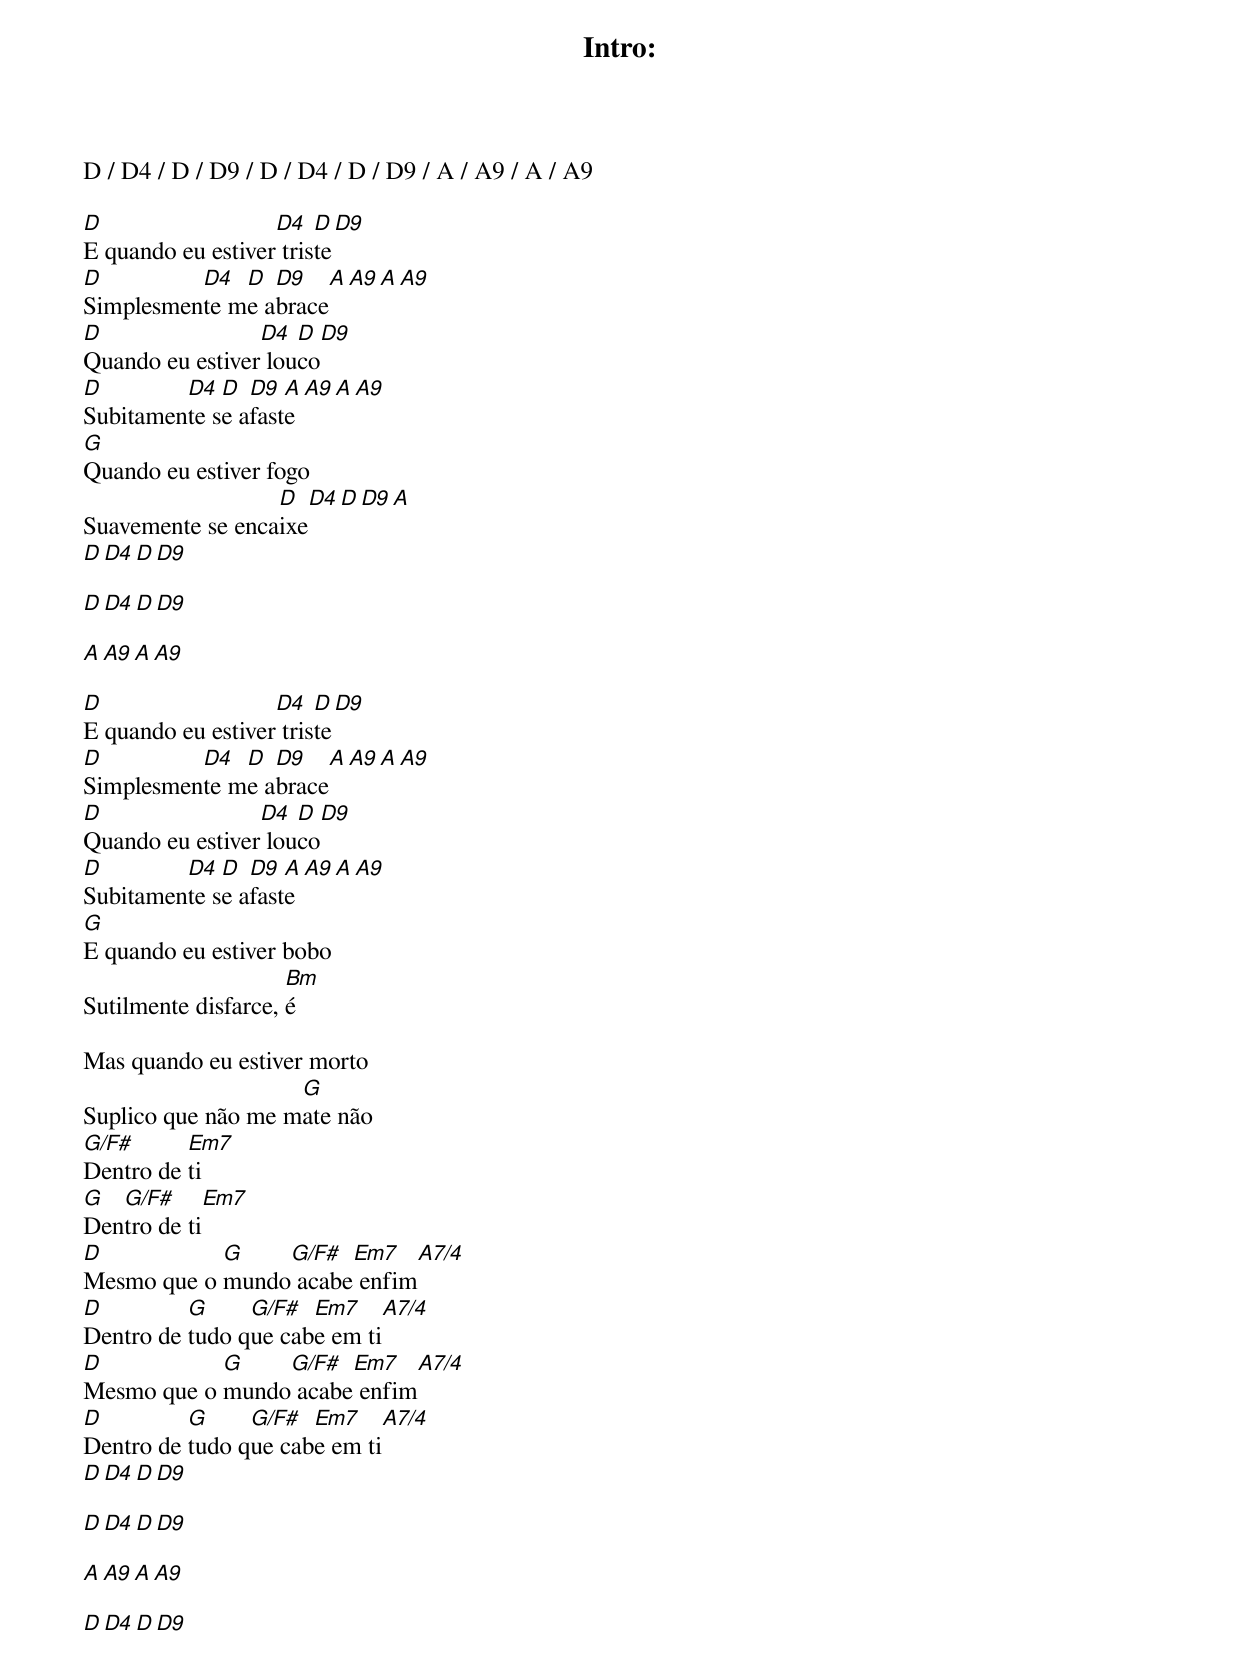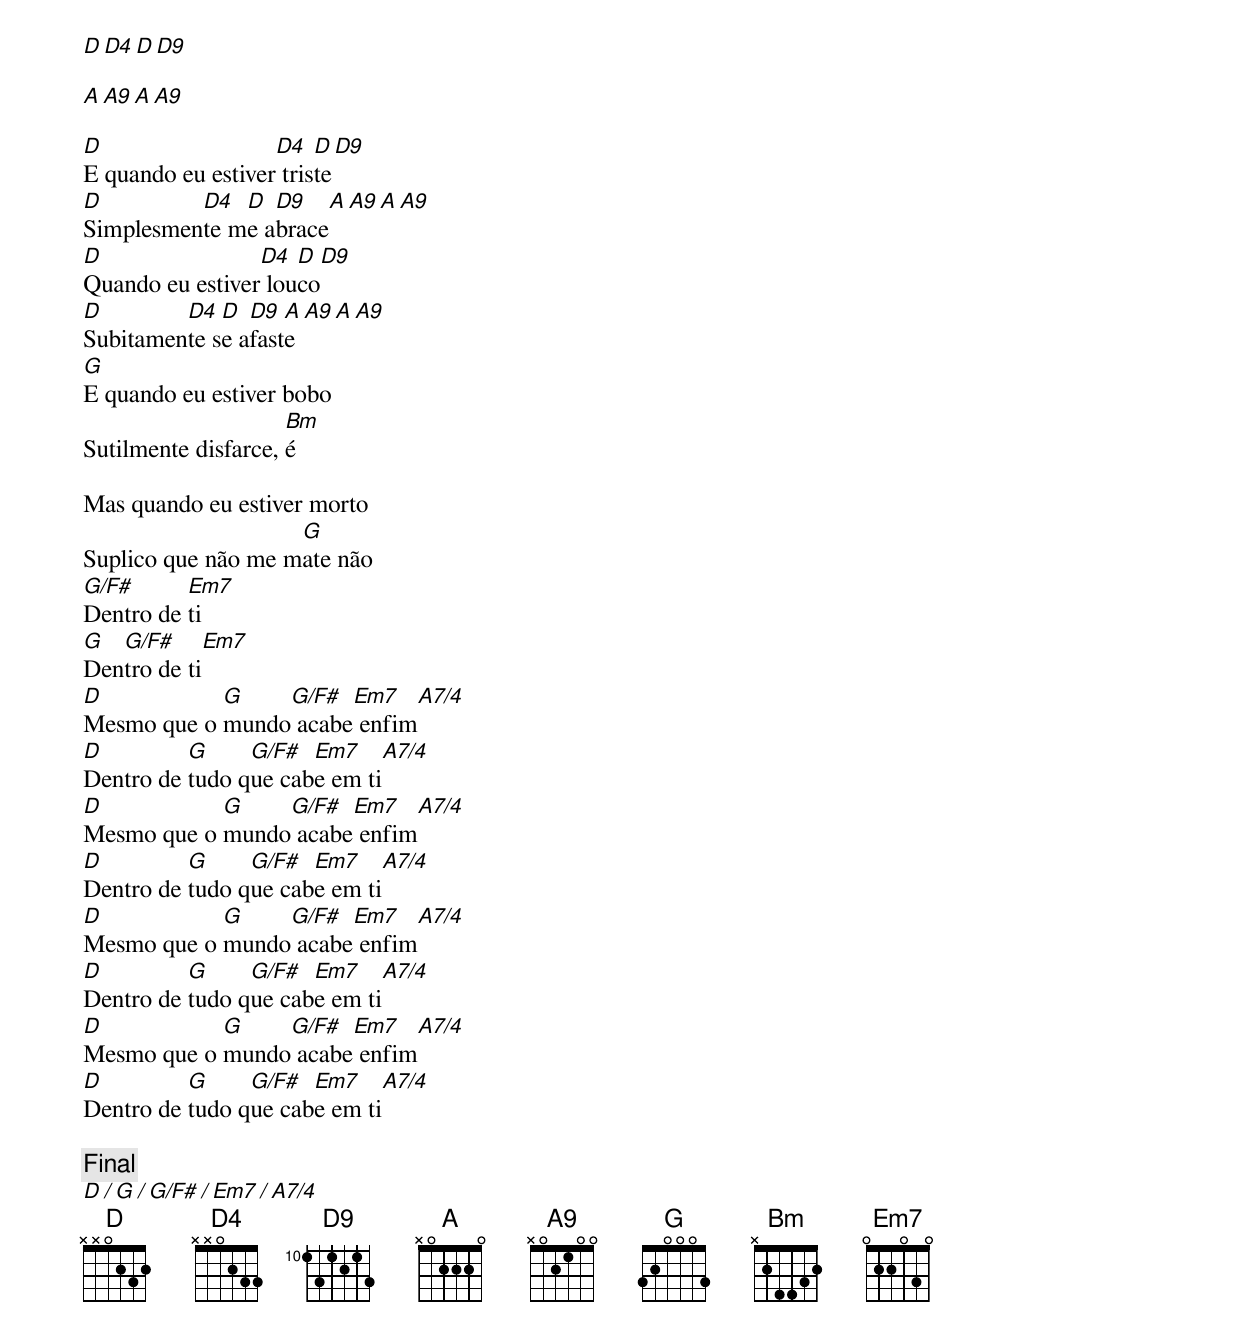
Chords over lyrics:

Intro:
D / D4 / D / D9 / D / D4 / D / D9 / A / A9 / A / A9

D                  D4   D  D9
E quando eu estiver triste
D         D4  D  D9   A   A9  A  A9
Simplesmente me abrace
D                D4  D  D9
Quando eu estiver louco
D        D4  D  D9  A    A9  A  A9
Subitamente se afaste
G
Quando eu estiver fogo
                  D    D4  D  D9  A
Suavemente se encaixe
D  D4  D  D9

D  D4  D  D9

A  A9  A  A9

D                  D4   D  D9
E quando eu estiver triste
D         D4  D  D9   A   A9  A  A9
Simplesmente me abrace
D                D4  D  D9
Quando eu estiver louco
D        D4  D  D9  A    A9  A  A9
Subitamente se afaste
G
E quando eu estiver bobo
                     Bm
Sutilmente disfarce, é

Mas quando eu estiver morto
                    G
Suplico que não me mate não
G/F#      Em7
Dentro de ti
G  G/F#      Em7
Dentro de ti
D           G    G/F#  Em7    A7/4
Mesmo que o mundo acabe enfim
D         G     G/F#  Em7       A7/4
Dentro de tudo que cabe em ti
D           G    G/F#  Em7    A7/4
Mesmo que o mundo acabe enfim
D         G     G/F#  Em7       A7/4
Dentro de tudo que cabe em ti
D  D4  D  D9

D  D4  D  D9

A  A9  A  A9

D  D4  D  D9

D  D4  D  D9

A  A9  A  A9

D                  D4   D  D9
E quando eu estiver triste
D         D4  D  D9   A   A9  A  A9
Simplesmente me abrace
D                D4  D  D9
Quando eu estiver louco
D        D4  D  D9  A    A9  A  A9
Subitamente se afaste
G
E quando eu estiver bobo
                     Bm
Sutilmente disfarce, é

Mas quando eu estiver morto
                    G
Suplico que não me mate não
G/F#      Em7
Dentro de ti
G  G/F#      Em7
Dentro de ti
D           G    G/F#  Em7    A7/4
Mesmo que o mundo acabe enfim
D         G     G/F#  Em7       A7/4
Dentro de tudo que cabe em ti
D           G    G/F#  Em7    A7/4
Mesmo que o mundo acabe enfim
D         G     G/F#  Em7       A7/4
Dentro de tudo que cabe em ti
D           G    G/F#  Em7    A7/4
Mesmo que o mundo acabe enfim
D         G     G/F#  Em7       A7/4
Dentro de tudo que cabe em ti
D           G    G/F#  Em7    A7/4
Mesmo que o mundo acabe enfim
D         G     G/F#  Em7       A7/4
Dentro de tudo que cabe em ti

[Final]
D / G / G/F# / Em7 / A7/4
